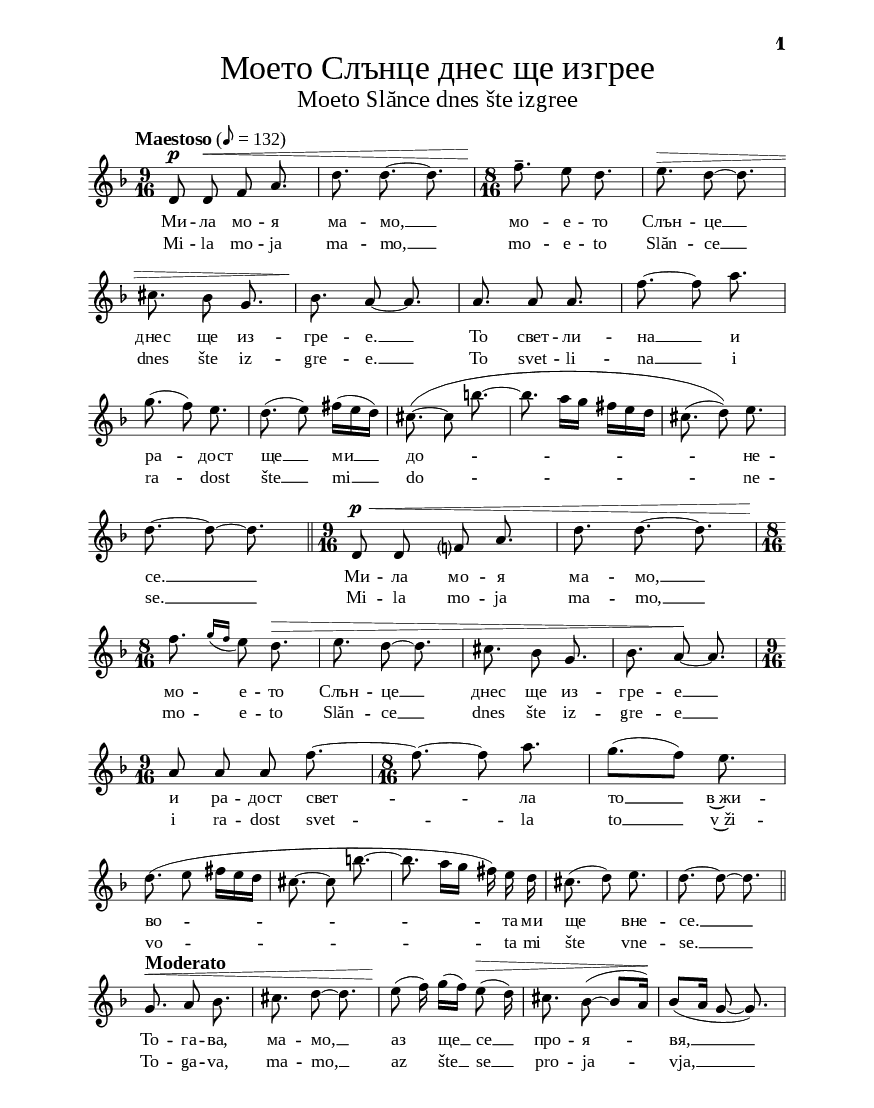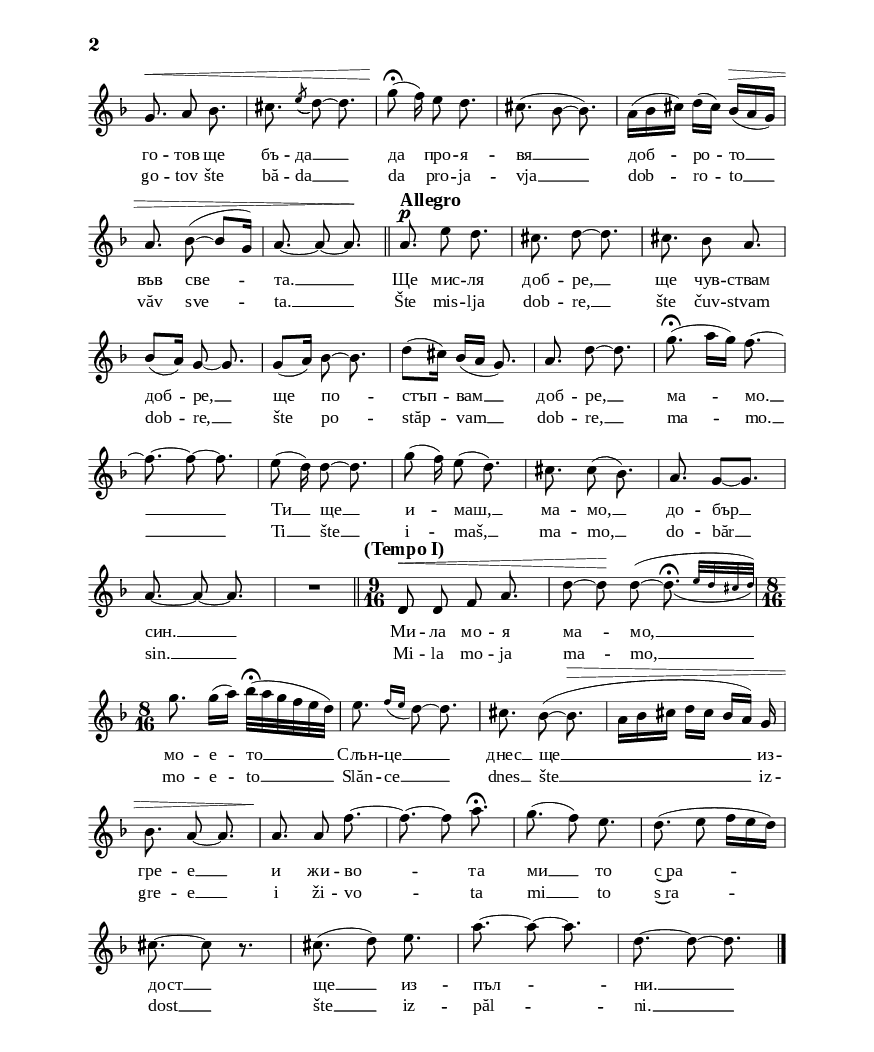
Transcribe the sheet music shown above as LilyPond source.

\version "2.24.4"

% include paper part and global functions
\include "include/globals.ily"

\bookpart {
  \label #'ref212
  \tocItem \markup "Моето Слънце днес ще изгрее – Moeto Slănce dnes šte izgree "

  \include "include/bookpart-paper.ily"
  

  \score {
    \include "include/score-layout.ily"

    \new Voice \absolute {
      \clef treble
      \key d \minor
      \time 9/16
      \tempoFunc "Maestoso" 8 "132"
      \autoBeamOff

      d'8 ^\p  d'8 ^\<  f'8  a'8. | % 2
      d''8.  d''8. ~  d''8.
      | % 3
      \time 8/16  | % 3
      f''8. -- ^\!  e''8  d''8. | % 4
      e''8. ^\>  d''8 ~  d''8. \break | % 5
      cis''8.  bes'8  g'8. | % 6
      bes'8. ^\!  a'8 ~   a'8. | % 7
      a'8.  a'8  a'8. | % 8
      f''8. ~   f''8  a''8. \break | % 9
      g''8. (   f''8 ) e''8. |
      d''8. (   e''8 )   fis''16 ( [
      e''16  d''16 ) ] | % 11
      \shape #'((0 . 0.5) (0 . 1) (0 . 0) (0 . 0.5)) Slur
      cis''8. \=1( ~   cis''8  b''8. ~  | % 12
      b''8.  a''16 [  g''16 ]  fis''16
      [  e''16  d''16 ]  | % 13
      cis''8. (   d''8 ) \=1)   e''8. | \break % 14
      d''8. ~   d''8 ~  d''8. \bar "||"
      \time 9/16  | % 15
      d'8 ^\p ^\<  d'8  f'?8  a'8. | % 16
      d''8.  d''8. ~  d''8.
      \break | % 17
      \time 8/16  | % 17
      f''8. ^\! \acciaccatura {  g''16 [  f''16 ] }
      e''8 d''8. ^\> | % 18
      e''8.  d''8 ~   d''8.  | % 19
      cis''8.  bes'8  g'8. |
      bes'8.  a'8 ~  ^\!  a'8.  \break | % 21
      \time 9/16  | % 21
      a'8  a'8  a'8   f''8. ~  | % 22
      \time 8/16  | % 22
      f''8. ~   f''8   a''8. | % 23
      g''8. ( [  f''8 ) ]  e''8. \break | % 24
      \shape #'((0 . -2) (0 . 0) (0 . 0.5) (0 . -1)) Slur
      d''8.  \=1( e''8   fis''16 [
      e''16  d''16 ] | % 25
      cis''8. ~   cis''8  b''8. ~  | % 26
      b''8.  a''16   [g''16 ] fis''16 \=1)
      e''16  d''16 | % 27
      cis''8. (   d''8 )  e''8.  | % 28
      d''8. ~   d''8 ~  d''8.  \bar "||"
      \break | % 29
      \tempo "Moderato" g'8.^\<  a'8
      bes'8. |
      cis''8.  d''8 ~   d''8.  | % 31
      e''8 (  ^\!  f''16 )   g''16 (
      [f''16] )  e''8 ( ^\>  d''16 )  | % 32
      cis''8.   bes'8 ( ~   bes'8 [  a'16
      ) ] ^\! | % 33
      bes'8 (    [a'16]   g'8 ~  g'8. )  | \break % 34
      g'8. ^\<  a'8  bes'8. | % 35
      cis''8. \acciaccatura {  e''8 ( }  d''8 )
      ~  d''8. | % 36
      g''8 ( ^\fermata  _\!  f''16 )   e''8
      d''8.  | % 37
      cis''8. (   bes'8 ~  bes'8. )  | % 38
      a'16 ( [  bes'16  cis''16 ) ]
      d''16 ( [  cis''16 ) ]  bes'16 ( [ ^\>  a'16
      g'16 ) ] | \break  % 39
      a'8.  bes'8 ( ~  bes'8 [  g'16 ) ] |

      a'8. ~   a'8 ~  a'8.  ^\! \bar "||"
      | % 41

      \tempo "Allegro" a'8. ^\p  e''8
      d''8. | % 42
      cis''8.  d''8 ~   d''8.  | % 43
      cis''8.  bes'8  a'8. | \break % 44
      bes'8 ( [  a'16 )  ] g'8 ~  g'8.
      | % 45
      g'8 ( [  a'16 )  ] bes'8 ~  bes'8.  | % 46
      d''8 ( [  cis''16 ) ]  bes'16 ( [
      a'16 ] g'8. )  | % 47
      a'8.  d''8 ~   d''8.
      | % 48
      g''8. ( ^\fermata  a''16 [  g''16 )
      ] f''8. ~ \break | % 49
      f''8. ~   f''8 ~  f''8.  |
      e''8 (   d''16 )  d''8 ~  d''8.
      | % 51
      g''8 (  f''16 )  e''8 (  d''8.
      )  | % 52
      cis''8.   cis''8 (  bes'8. )   | % 53
      a'8.  g'8 ~ [  g'8. ] | \break % 54
      a'8. ~   a'8 ~  a'8.  | % 55
      R2 \bar "||"
      \time 9/16  | % 56
      \tempo "(Tempo I)"
      d'8 ^\<  d'8  f'8  a'8.  | % 57
      d''8 ~ d''8  ^\!  d''8 ~ (  \once \override PhrasingSlur.direction = #down \afterGrace d''8. \fermata   \( { e''32  [d'' cis'' d''\))]}
      | \break % 58
      \time 8/16  | % 58
      g''8.  g''16 ( [  a''16 ) ]
      bes''32 ( ^\fermata [  a''32  g''32  f''32
      e''32  d''32 ) ] | % 59
      e''8. \acciaccatura {  f''16 [  e''16 ] }
      d''8 ~  d''8.  |
      cis''8.
      \shape #'((0 . -0.5) (0 . 1) (0 . 1) (0 . 0)) Slur
      bes'8 ( ~ bes'8.  ^\> | % 61
      a'16 [  bes'16  cis''16 ]  d''16
      [  cis''16 ]  bes'16 [  a'16 )  ] g'16
      | \break % 62
      bes'8.  a'8 ~   a'8.  | % 63
      a'8. ^\!  a'8  f''8. ~ | % 64
      f''8. ~   f''8  a''8. ^\fermata  | % 65
      g''8. (   f''8 )   e''8. | % 66
      d''8. (   e''8   f''16 [  e''16
      d''16 ) ] \break | % 67
      cis''8. ~   cis''8  r8. | % 68
      cis''8. (   d''8 )   e''8. | % 69
      a''8. ~  a''8 ~  a''8. |

      d''8. ~  d''8 ~  d''8.  \bar "|."
    }

    \addlyrics {
      Ми -- ла мо -- я ма -- мо, __
      мо -- е -- то Слън -- це __ днес
      ще из -- гре -- е. __  То свет --
      ли -- на __  и ра -- дост ще __
      ми __ до  -- не -- се. __
      Ми -- ла мо -- я ма -- мо, __
      мо --  "       е" -- то Слън -- це __
      днес ще из -- гре -- е  __ и
      ра -- дост свет --  ла то __
      в~жи -- во  --
      та ми ще
      вне -- се. __   То -- га -- ва, ма
      -- мо, __ аз  ще  __ се __  про
      -- я --  вя,  __  го --
      тов ще бъ -- да __ да  про
      -- я -- вя  __ доб --  ро
      -- то  __  във све --
      та. __ Ще мис -- ля доб --
      ре, __  ще чув -- ствам доб --
      ре, __  ще  по -- стъп --
      вам __   доб -- ре, __  ма --
      мо.  __   Ти __  ще __
      и -- маш, __  ма -- мо, __  до --
      бър __  син. __   Ми -- ла мо --
      я ма  --  мо, __ мо -- е -- то __
      Слън --  це __
      днес __ ще  __
      из -- гре -- е __  и жи
      -- во --  та ми __  то с~ра
      --    дост __  ще __  из
      -- пъл --  ни. __
    }
    \addlyrics {
      Mi -- la mo -- ja ma -- mo, __
      mo -- e -- to Slăn -- ce __ dnes
      šte iz -- gre -- e. __  To svet --
      li -- na __  i ra -- dost šte __
      mi __ do  -- ne -- se. __
      Mi -- la mo -- ja ma -- mo, __
      mo --  "       e" -- to Slăn -- ce __
      dnes šte iz -- gre -- e  __ i
      ra -- dost svet --  la to __
      v~ži -- vo  --
      ta mi šte
      vne -- se. __   To -- ga -- va, ma
      -- mo, __ az  šte  __ se __  pro
      -- ja --  vja,  __  go --
      tov šte bă -- da __ da  pro
      -- ja -- vja  __ dob --  ro
      -- to  __  văv sve --
      ta. __ Šte mis -- lja dob --
      re, __  šte čuv -- stvam dob --
      re, __  šte  po -- stăp --
      vam __   dob -- re, __  ma --
      mo.  __   Ti __  šte __
      i -- maš, __  ma -- mo, __  do --
      băr __  sin. __   Mi -- la mo --
      ja ma  --  mo, __ mo -- e -- to __
      Slăn --  ce __
      dnes __ šte  __
      iz -- gre -- e __  i ži
      -- vo --  ta mi __  to s~ra
      --    dost __  šte __  iz
      -- păl --  ni. __
    }

    \header {
      title = \titleFunc "Моето Слънце днес ще изгрее" "Moeto Slănce dnes šte izgree"
    }

    \midi{}

  } % score

   \pageBreak

  % include foreign translation(s) of the song
  \version "2.24.4"

\markup \fill-line { \fontsize #deTitleFontSize "Meine Sonne wird heute aufgehen" }
\markup \null
\markup \null
\markup \abs-fontsize #11 \override #`(baseline-skip . ,deCoupletBaselineSkip) {
  \fill-line {
    \hspace #0.1
    \column {
      \line {
        \bold "  "
        \column {
         "Meine liebe Mutter, meine Sonne wird heute aufgehen."
          "Sie wird mir Licht und Freude bringen."
          "Meine liebe Mutter, meine Sonne wird heute aufgehen"
          "und sie wird lichte Freude in mein Leben bringen."
          "Dann werde ich, Mutter, mich bekunden,"
          "bereit sein, das Gute in der Welt zu bekunden."
          "Ich werde gut denken,"
          "ich werde gut fühlen,"
          "ich werde gut handeln, Mutter."
          "Du wirst, Mutter, einen guten Sohn haben."
          "Meine liebe Mutter, meine Sonne wird heute aufgehen"
          "und sie wird mein Leben"
          "mit Freude erfüllen."
        }
      }
      
    }\hspace #0.1
  }
}


} % bookpart

% Più mosso
%
